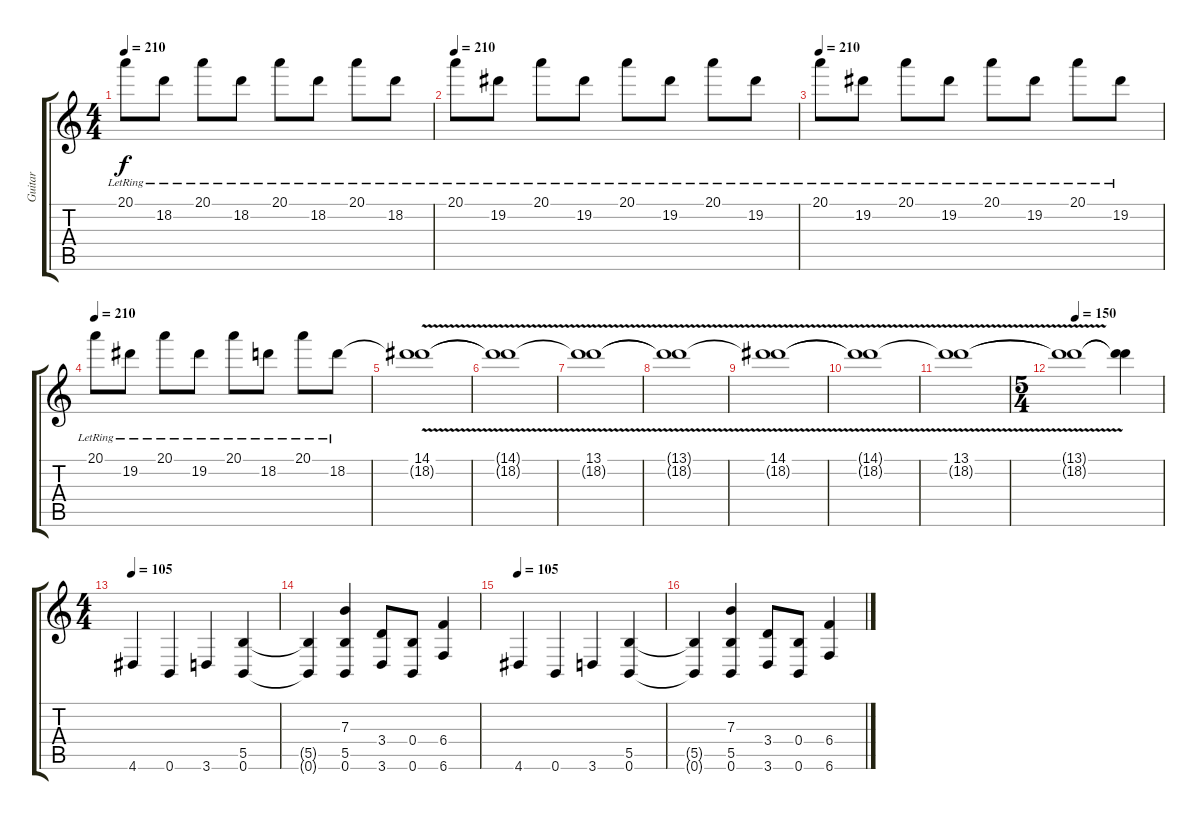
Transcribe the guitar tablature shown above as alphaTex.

\track ("Guitar" "Guitar") {instrument overdrivenguitar}
\staff {score tabs}
\tuning (Db4 Ab3 E3 B2 Gb2 B1) {hide}
\ts (4 4)
\tempo 210
\clef g2
\ks c
20.1{lr}.8{dy f} 18.2{lr}.8 20.1{lr}.8 18.2{lr}.8 20.1{lr}.8 18.2{lr}.8 20.1{lr}.8 18.2{lr}.8 |
\tempo 210
20.1{lr}.8 19.2{lr}.8 20.1{lr}.8 19.2{lr}.8 20.1{lr}.8 19.2{lr}.8 20.1{lr}.8 19.2{lr}.8 |
\tempo 210
20.1{lr}.8 19.2{lr}.8 20.1{lr}.8 19.2{lr}.8 20.1{lr}.8 19.2{lr}.8 20.1{lr}.8 19.2{lr}.8 |
\tempo 210
20.1{lr}.8 19.2{lr}.8 20.1{lr}.8 19.2{lr}.8 20.1{lr}.8 18.2{lr}.8 20.1{lr}.8 18.2{lr}.8 |
(14.1{v} 18.2{t}).1 |
(14.1{t} 18.2{t}).1 |
(13.1{v} 18.2{t}).1 |
(13.1{t} 18.2{t}).1 |
(14.1{v} 18.2{t}).1 |
(14.1{t} 18.2{t}).1 |
(13.1{v} 18.2{t}).1 |
\ts (5 4)
\tempo (150 0.1)
(13.1{t} 18.2{t}).1 (13.1{t} 18.2{t}).4 |
\ts (4 4)
\tempo 105
4.6.4{volume 13} 0.6.4 3.6.4 (5.5 0.6).4 |
(5.5{t} 0.6{t}).4 (7.3 5.5 0.6).4 (3.4 3.6).8 (0.4 0.6).8 (6.4 6.6).4 |
\tempo 105
4.6.4{volume 13} 0.6.4 3.6.4 (5.5 0.6).4 |
(5.5{t} 0.6{t}).4 (7.3 5.5 0.6).4 (3.4 3.6).8 (0.4 0.6).8 (6.4 6.6).4
